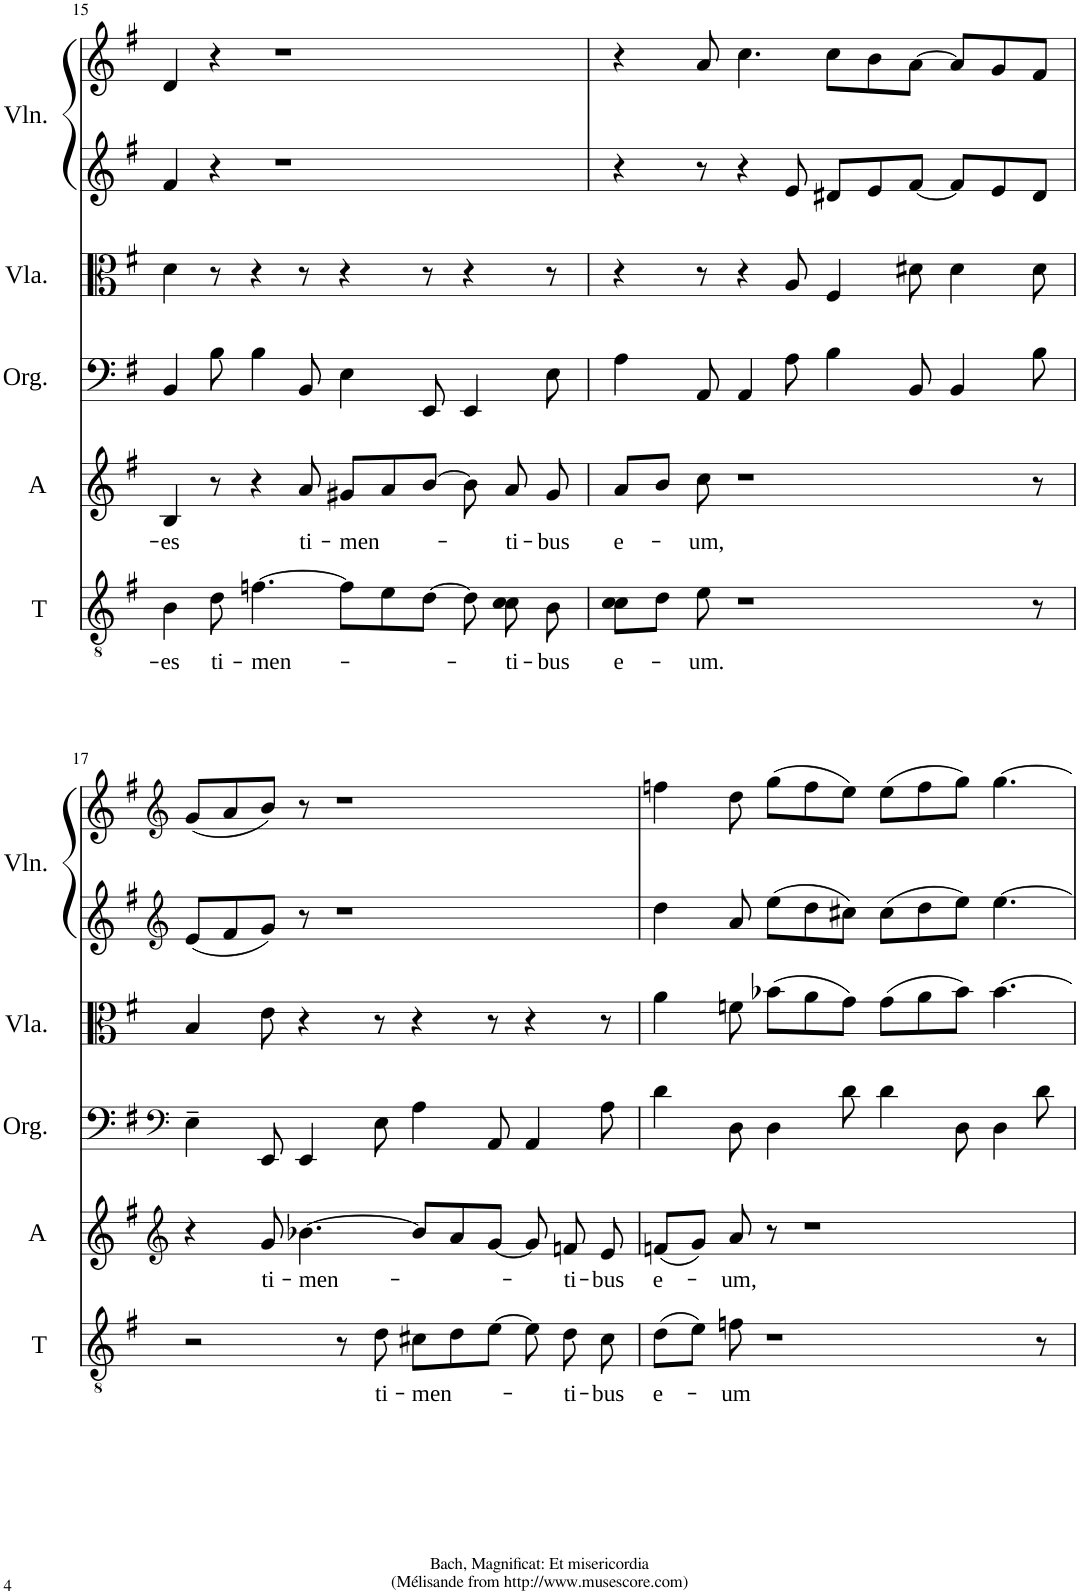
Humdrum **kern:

**kern	**text	**kern	**text	**kern	**kern	**kern	**kern
*part5	*part5	*part4	*part4	*part3	*part2	*part1	*part1
*staff6	*staff6	*staff5	*staff5	*staff4	*staff3	*staff2	*staff1
*I"T	*	*I"A	*	*I"Organ	*I"Viola	*I"Violin	*
*I'T	*	*I'A	*	*I'Org.	*I'Vla.	*I'Vln.	*
!!LO:PB:g=z
*clefGv2	*	*clefG2	*	*clefF4	*clefC3	*clefG2	*clefG2
*k[f#]	*	*k[f#]	*	*k[f#]	*k[f#]	*k[f#]	*k[f#]
*M12/8	*	*M12/8	*	*M12/8	*M12/8	*M12/8	*M12/8
=15	=15	=15	=15	=15	=15	=15	=15
!	!LO:LY:b	!	!LO:LY:b	!	!	!	!
4B\	-es	4B/	-es	4BB/	4d\	4f#/	4d/
!	!LO:LY:b	!	!	!	!	!	!
8d\	ti-	8r	.	8B\	8r	4r	4r
!	!LO:LY:b	!	!	!	!	!	!
[4.fn\	-men-	4r	.	4B\	4r	.	.
.	.	.	.	.	.	1r	1r
!	!	!	!LO:LY:b	!	!	!	!
.	.	8a/	ti-	8BB/	8r	.	.
!	!	!	!LO:LY:b	!	!	!	!
8f\L]	.	8g#X/L	-men-	4E\	4r	.	.
8e\	.	8a/	.	.	.	.	.
[8d\J	.	[8b/J	.	8EE/	8r	.	.
8d\]	.	8b\]	.	4EE/	4r	.	.
!	!LO:LY:b	!	!LO:LY:b	!	!	!	!
8c\ 8c\	-ti-	8a/	-ti-	.	.	.	.
!	!LO:LY:b	!	!LO:LY:b	!	!	!	!
8B\	-bus	8g#/	-bus	8E\	8r	.	.
=16	=16	=16	=16	=16	=16	=16	=16
!	!LO:LY:b	!	!LO:LY:b	!	!	!	!
8c\ 8c\L	e-	8a/L	e-	4A\	4r	4r	4r
8d\J	.	8b/J	.	.	.	.	.
!	!LO:LY:b	!	!LO:LY:b	!	!	!	!
8e\	-um.	8cc\	-um,	8AA/	8r	8r	8a/
1r	.	1r	.	4AA/	4r	4r	4.cc\
.	.	.	.	8A\	8A/	8e/	.
.	.	.	.	4B\	4F#/	8d#X/L	8cc\L
.	.	.	.	.	.	8e/	8b\
.	.	.	.	8BB/	8d#X\	[8f#/J	[8a\J
.	.	.	.	4BB/	4d#\	8f#/L]	8a/L]
.	.	.	.	.	.	8e/	8g/
8r	.	8r	.	8B\	8d#\	8d#/J	8f#/J
!!LO:LB:g=z
=17	=17	=17	=17	=17	=17	=17	=17
*	*	*clefG2	*	*clefF4	*	*clefG2	*clefG2
2r	.	4r	.	4E~\	4B/	8e/L	(8g/L
.	.	.	.	.	.	8f#/	8a/
!	!	!	!LO:LY:b	!	!	!	!
.	.	8g/	ti-	8EE/	8e\	8g/J	8b/J)
!	!	!	!LO:LY:b	!	!	!	!
.	.	[4.b-X\	-men-	4EE/	4r	8r	8r
8r	.	.	.	.	.	1r	1r
!	!LO:LY:b	!	!	!	!	!	!
8d\	ti-	.	.	8E\	8r	.	.
!	!LO:LY:b	!	!	!	!	!	!
8c#X\L	-men-	8b-/L]	.	4A\	4r	.	.
8d\	.	8a/	.	.	.	.	.
[8e\J	.	[8g/J	.	8AA/	8r	.	.
8e\]	.	8g/]	.	4AA/	4r	.	.
!	!LO:LY:b	!	!LO:LY:b	!	!	!	!
8d\	-ti-	8fn/	-ti-	.	.	.	.
!	!LO:LY:b	!	!LO:LY:b	!	!	!	!
8c#\	-bus	8e/	-bus	8A\	8r	.	.
=18	=18	=18	=18	=18	=18	=18	=18
!	!LO:LY:b	!	!LO:LY:b	!	!	!	!
(8d\L	e-	(8fn/L	e-	4d\	4a\	4dd\	4ffn\
8e\J)	.	8g/J)	.	.	.	.	.
!	!LO:LY:b	!	!LO:LY:b	!	!	!	!
8fn\	-um	8a/	-um,	8D\	8fn\	8a/	8dd\
1r	.	8r	.	4D\	(8b-X\L	8ee\L	(8gg\L
.	.	1r	.	.	8a\	8dd\	8ff\
.	.	.	.	8d\	8g\J)	8cc#X\J	8ee\J)
.	.	.	.	4d\	(8g\L	8cc#\L	(8ee\L
.	.	.	.	.	8a\	8dd\	8ff\
.	.	.	.	8D\	8b-\J)	8ee\J	8gg\J)
.	.	.	.	4D\	[4.b-\	[4.ee\	[4.gg\
8r	.	.	.	8d\	.	.	.
=	=	=	=	=	=	=	=
*-	*-	*-	*-	*-	*-	*-	*-
